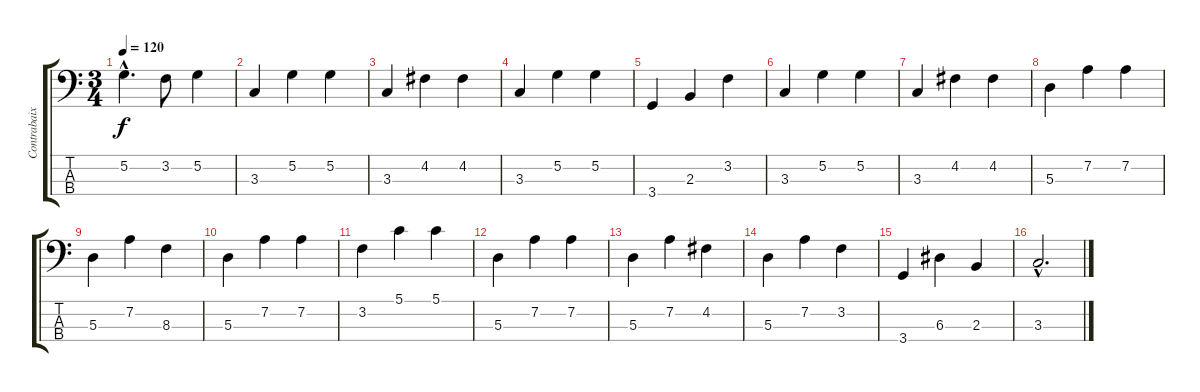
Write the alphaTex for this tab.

\track ("Contrabaixo" "Contrabaix") {instrument contrabass}
\staff {score tabs}
\tuning (G2 D2 A1 E1) {hide}
\ts (3 4)
\tempo 120
\clef f4
\ks c
5.2{hac}.4{d dy f} 3.2.8 5.2.4 |
3.3.4 5.2.4 5.2.4 |
3.3.4 4.2.4 4.2.4 |
3.3.4 5.2.4 5.2.4 |
3.4.4 2.3.4 3.2.4 |
3.3.4 5.2.4 5.2.4 |
3.3.4 4.2.4 4.2.4 |
5.3.4 7.2.4 7.2.4 |
5.3.4 7.2.4 8.3.4 |
5.3.4 7.2.4 7.2.4 |
3.2.4 5.1.4 5.1.4 |
5.3.4 7.2.4 7.2.4 |
5.3.4 7.2.4 4.2.4 |
5.3.4 7.2.4 3.2.4 |
3.4.4 6.3.4 2.3.4 |
3.3{hac}.2{d}
